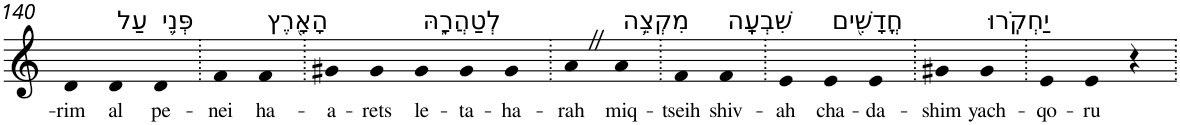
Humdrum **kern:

**kern	**text
*part1	*part1
*staff1	*staff1
*I"Piano	*
*I'Pno	*
!!LO:PB:g=z
*clefG2	*
*k[]	*
=140	=140
!	!LO:LY:b
4d	-rim
!LO:TX:a:t=עַל	!
!	!LO:LY:b
4d	al
!LO:TX:a:t=פְּנֵ֥י	!
!	!LO:LY:b
4d	pe-
=141.	=141.
!	!LO:LY:b
4f	-nei
!LO:TX:a:t=הָאָ֖רֶץ	!
!	!LO:LY:b
4f	ha-
=142.	=142.
!	!LO:LY:b
4g#X	-a-
!	!LO:LY:b
4g#	-rets
!LO:TX:a:t=לְטַהֲרָ֑הּ	!
!	!LO:LY:b
4g#	le-
!	!LO:LY:b
4g#	-ta-
!	!LO:LY:b
4g#	-ha-
=143.	=143.
!	!LO:LY:b
4aZ	-rah
!LO:TX:a:t=מִקְצֵ֥ה	!
!	!LO:LY:b
4a	miq-
=144.	=144.
!	!LO:LY:b
4f	-tseih
!LO:TX:a:t=שִׁבְעָֽה	!
!	!LO:LY:b
4f	shiv-
=145.	=145.
!	!LO:LY:b
4e	-ah
!LO:TX:a:t=חֳדָשִׁ֖ים	!
!	!LO:LY:b
4e	cha-
!	!LO:LY:b
4e	-da-
=146.	=146.
!	!LO:LY:b
4g#X	-shim
!LO:TX:a:t=יַחְקֹֽרוּ	!
!	!LO:LY:b
4g#	yach-
=147.	=147.
!	!LO:LY:b
4e	-qo-
!	!LO:LY:b
4e	-ru
4r	.
=.	=.
*-	*-
